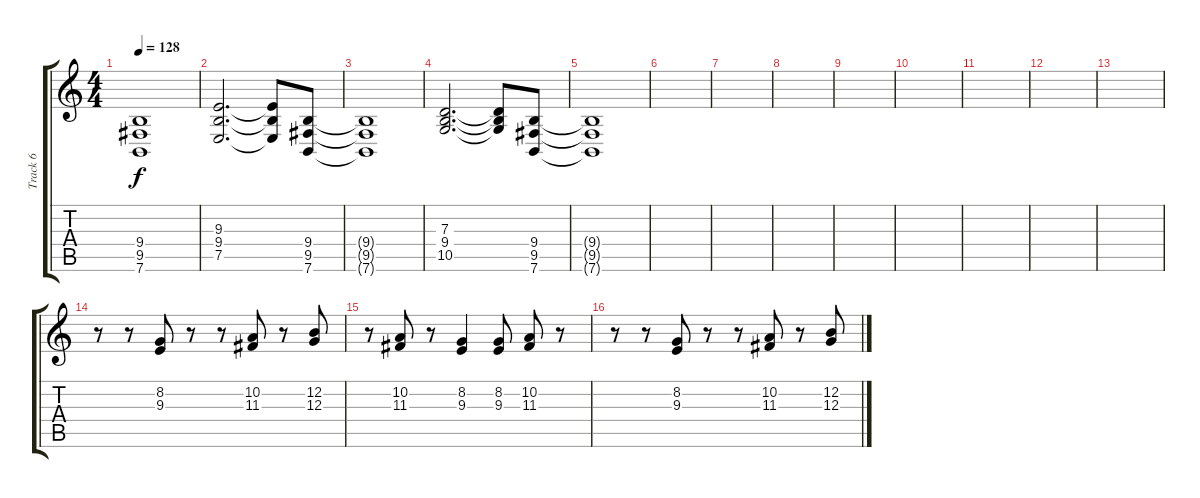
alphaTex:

\track ("Track 6" "Track 6") {instrument stringensemble1}
\staff {score tabs}
\tuning (E4 B3 G3 D3 A2 E2) {hide}
\ts (4 4)
\tempo 128
\clef g2
\ks c
(9.4{t} 9.5{t} 7.6{t}).1{dy f} |
(9.3 9.4 7.5).2{d} (9.3{t} 9.4{t} 7.5{t}).8 (9.4 9.5 7.6).8 |
(9.4{t} 9.5{t} 7.6{t}).1 |
(7.3 9.4 10.5).2{d} (7.3{t} 9.4{t} 10.5{t}).8 (9.4 9.5 7.6).8 |
(9.4{t} 9.5{t} 7.6{t}).1 |
|
|
|
|
|
|
|
|
r.8 r.8 (8.2 9.3).8 r.8 r.8 (10.2 11.3).8 r.8 (12.2 12.3).8 |
r.8 (10.2 11.3).8 r.8 (8.2 9.3).4 (8.2 9.3).8 (10.2 11.3).8 r.8 |
r.8 r.8 (8.2 9.3).8 r.8 r.8 (10.2 11.3).8 r.8 (12.2 12.3).8
